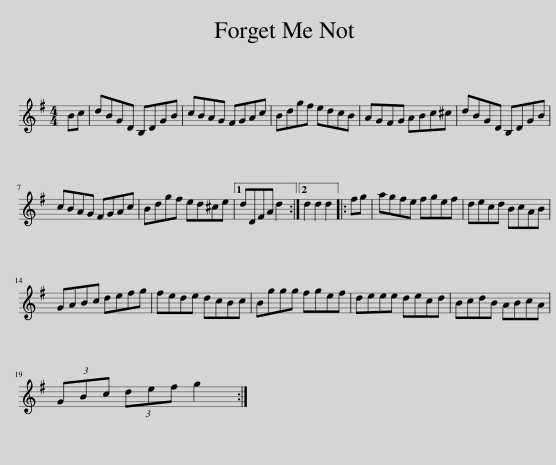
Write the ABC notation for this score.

X:1
L:1/8
M:4/4
I:linebreak $
K:G
V:1 treble
V:1
 Bc | dBGD B,DGB | cBAG FGAc | Bdgf edcB | AGFG ABc^c | %5
 dBGD B,DGB |$ cBAG FGAc | Bdgf ed^ce |1 dDFA d2 :|2 d2 d2 d2 |: %10
 fg | agfe fgef | decd BcAB |$ GABc defg | fede dcBc | %15
 Bggg fgef | deee decd | BcdB ABcA |$ (3GBc (3def g2 :| %19
